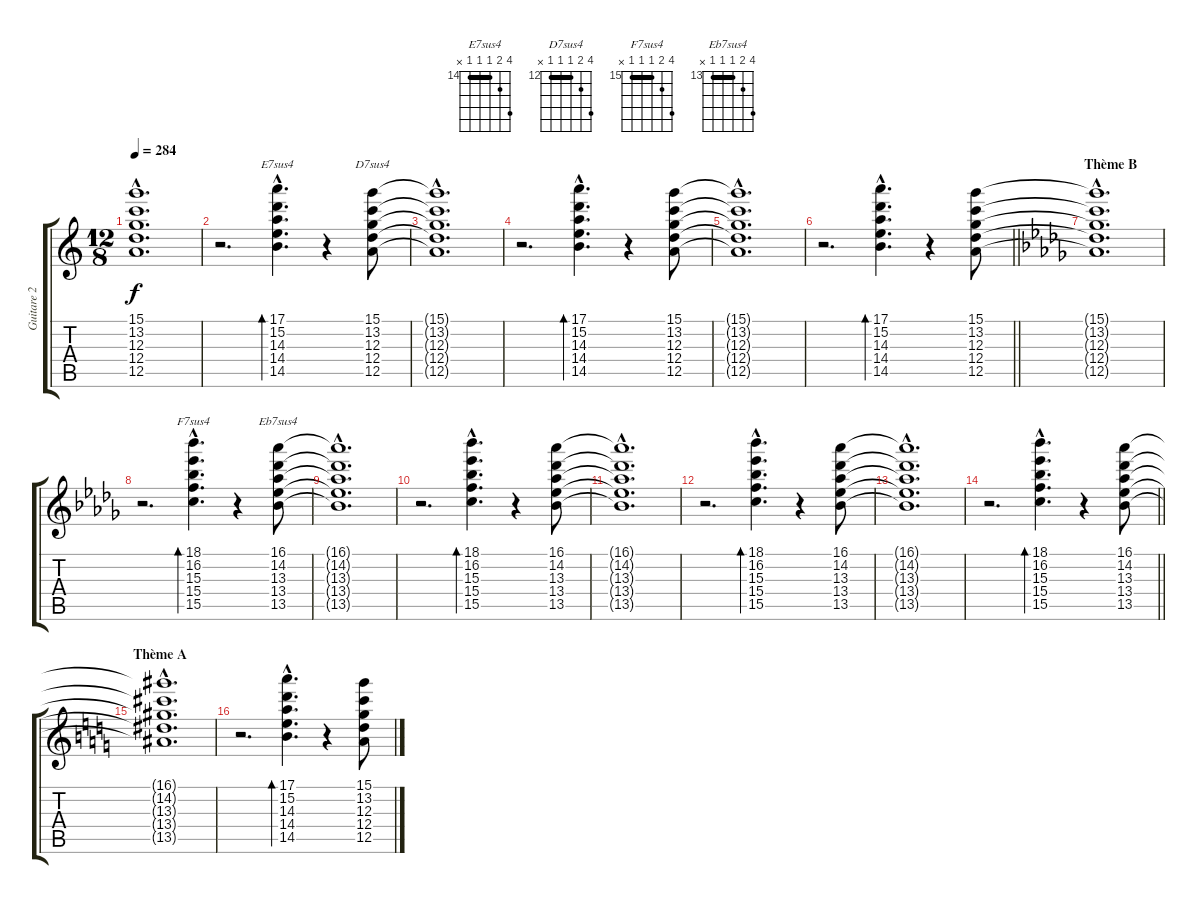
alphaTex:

\track ("Guitare 2" "Guitare 2") {instrument acousticguitarnylon}
\staff {score tabs}
\tuning (E4 B3 G3 D3 A2 E2) {hide}
\chord ("E7sus4" 17 15 14 14 14 x) {firstfret 14 barre 14}
\chord ("D7sus4" 15 13 12 12 12 x) {firstfret 12 barre 12}
\chord ("F7sus4" 18 16 15 15 15 x) {firstfret 15 barre 15}
\chord ("Eb7sus4" 16 14 13 13 13 x) {firstfret 13 barre 13}
\ts (12 8)
\tempo 284
\clef g2
\ks c
(15.1{hac t} 13.2{hac t} 12.3{hac t} 12.4{hac t} 12.5{hac t}).1{d dy f} |
r.2{d} (17.1{hac} 15.2{hac} 14.3{hac} 14.4{hac} 14.5{hac}).4{d bd 60 ch "E7sus4"} r.4 (15.1 13.2 12.3 12.4 12.5).8{ch "D7sus4"} |
(15.1{hac t} 13.2{hac t} 12.3{hac t} 12.4{hac t} 12.5{hac t}).1{d} |
r.2{d} (17.1{hac} 15.2{hac} 14.3{hac} 14.4{hac} 14.5{hac}).4{d bd 60} r.4 (15.1 13.2 12.3 12.4 12.5).8 |
(15.1{hac t} 13.2{hac t} 12.3{hac t} 12.4{hac t} 12.5{hac t}).1{d} |
\barLineRight lightlight
r.2{d} (17.1{hac} 15.2{hac} 14.3{hac} 14.4{hac} 14.5{hac}).4{d bd 60} r.4 (15.1 13.2 12.3 12.4 12.5).8 |
\section ("" "Thème B")
\ks db
(15.1{hac t} 13.2{hac t} 12.3{hac t} 12.4{hac t} 12.5{hac t}).1{d volume 9 balance 8 instrument acousticguitarnylon} |
r.2{d} (18.1{hac} 16.2{hac} 15.3{hac} 15.4{hac} 15.5{hac}).4{d bd 60 ch "F7sus4"} r.4 (16.1 14.2 13.3 13.4 13.5).8{ch "Eb7sus4"} |
(16.1{hac t} 14.2{hac t} 13.3{hac t} 13.4{hac t} 13.5{hac t}).1{d} |
r.2{d} (18.1{hac} 16.2{hac} 15.3{hac} 15.4{hac} 15.5{hac}).4{d bd 60} r.4 (16.1 14.2 13.3 13.4 13.5).8 |
(16.1{hac t} 14.2{hac t} 13.3{hac t} 13.4{hac t} 13.5{hac t}).1{d} |
r.2{d} (18.1{hac} 16.2{hac} 15.3{hac} 15.4{hac} 15.5{hac}).4{d bd 60} r.4 (16.1 14.2 13.3 13.4 13.5).8 |
(16.1{hac t} 14.2{hac t} 13.3{hac t} 13.4{hac t} 13.5{hac t}).1{d} |
\barLineRight lightlight
r.2{d} (18.1{hac} 16.2{hac} 15.3{hac} 15.4{hac} 15.5{hac}).4{d bd 60} r.4 (16.1 14.2 13.3 13.4 13.5).8 |
\section ("" "Thème A")
\ks c
(16.1{hac t} 14.2{hac t} 13.3{hac t} 13.4{hac t} 13.5{hac t}).1{d volume 8 balance 8 instrument acousticguitarnylon} |
r.2{d} (17.1{hac} 15.2{hac} 14.3{hac} 14.4{hac} 14.5{hac}).4{d bd 60} r.4 (15.1 13.2 12.3 12.4 12.5).8
